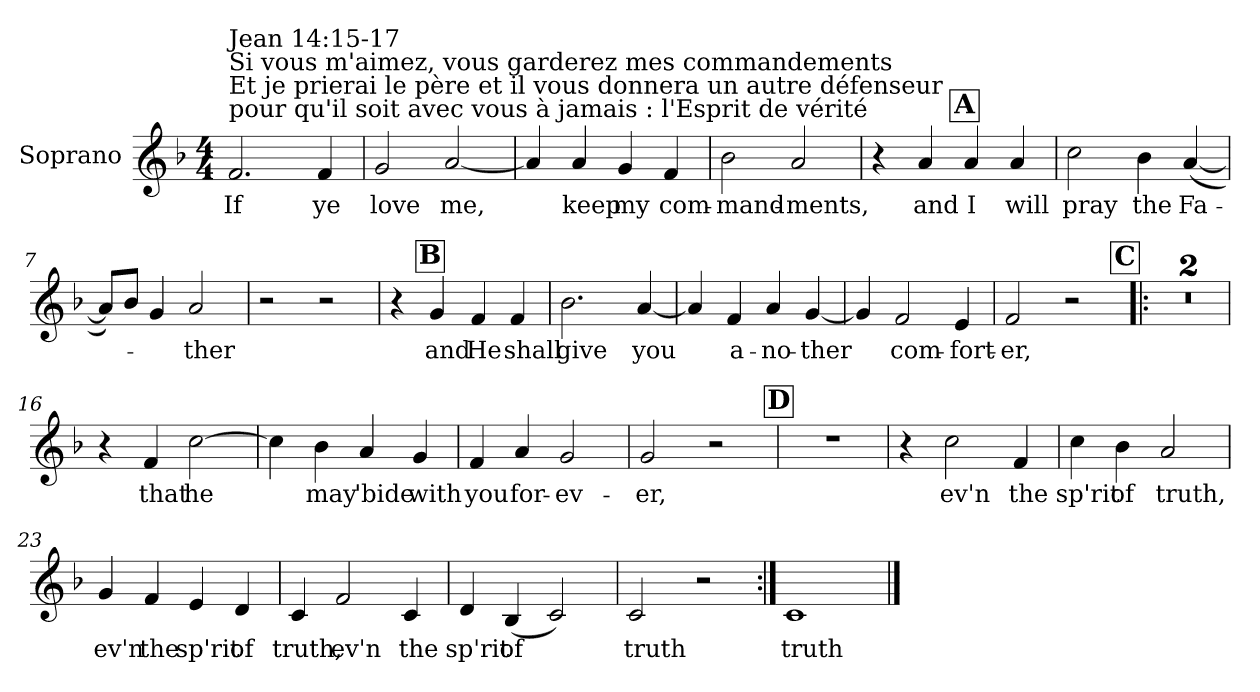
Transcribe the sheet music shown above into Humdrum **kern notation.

**kern	**text
*part1	*part1
*staff1	*staff1
*I"Soprano	*
*I'S	*
*clefG2	*
*k[b-]	*
*F:	*
*M4/4	*
=1	=1
!LO:TX:a:t=Jean 14&colon;15-17\nSi vous m'aimez, vous garderez mes commandements\nEt je prierai le père et il vous donnera un autre défenseur\npour qu'il soit avec vous à jamais &colon; l'Esprit de vérité	!
2.f/	If
4f/	ye
=2	=2
2g/	love
[2a/	me,
=3	=3
4a/]	.
4a/	keep
4g/	my
4f/	com-
=4	=4
2b-\	-mand-
2a/	-ments,
!!LO:REH:place=s1:a:t=A:qo=2
=5	=5
4r	.
4a/	and
4a/	I
4a/	will
=6	=6
2cc\	pray
4b-\	the
([4a/	Fa-
=7	=7
8a/L])	.
8b-/J	.
4g/	.
2a/	-ther
=8	=8
2r	.
2r	.
!!LO:REH:place=s1:a:t=B:qo=1
=9	=9
4r	.
4g/	and
4f/	He
4f/	shall
!!LO:LB:g=z
=10	=10
2.b-\	give
[4a/	you
=11	=11
4a/]	.
4f/	a-
4a/	-no-
[4g/	-ther
=12	=12
4g/]	.
2f/	com-
4e/	-fort-
=13	=13
2f/	-er,
2r	.
!!LO:LB:g=z
!!LO:REH:place=s1:a:t=C
=14!|:	=14!|:
1r	.
=15	=15
1r	.
=16	=16
4r	.
4f/	that
[2cc\	he
=17	=17
4cc\]	.
4b-\	may
4a/	'bide
4g/	with
=18	=18
4f/	you
4a/	for-
2g/	-ev-
!!LO:LB:g=z
=19	=19
2g/	-er,
2r	.
!!LO:REH:place=s1:a:t=D
=20	=20
1r	.
=21	=21
4r	.
2cc\	ev'n
4f/	the
=22	=22
4cc\	sp'rit
4b-\	of
2a/	truth,
=23	=23
4g/	ev'n
4f/	the
4e/	sp'rit
4d/	of
!!LO:LB:g=z
=24	=24
4c/	truth,
2f/	ev'n
4c/	the
=25	=25
4d/	sp'rit
(4B-/	of
2c/)	.
=26	=26
2c/	truth
2r	.
=27:|!	=27:|!
1c	truth
==	==
*-	*-
